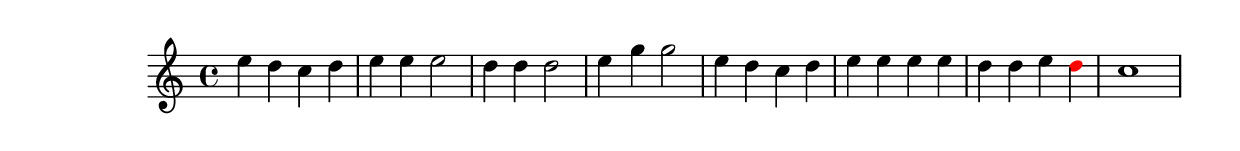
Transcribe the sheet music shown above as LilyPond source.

\version "2.18.2"
\language "english"

\header {
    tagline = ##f
}

\layout {}

\paper {}

\score {
    \new Staff
    {
        {   % measure
            \time 4/4
            \tweak color #black
            e''4
            \tweak color #black
            d''4
            \tweak color #black
            c''4
            \tweak color #black
            d''4
        }   % measure
        {   % measure
            \tweak color #black
            e''4
            \tweak color #black
            e''4
            \tweak color #black
            e''2
        }   % measure
        {   % measure
            \tweak color #black
            d''4
            \tweak color #black
            d''4
            \tweak color #black
            d''2
        }   % measure
        {   % measure
            \tweak color #black
            e''4
            \tweak color #black
            g''4
            \tweak color #black
            g''2
        }   % measure
        {   % measure
            \tweak color #black
            e''4
            \tweak color #black
            d''4
            \tweak color #black
            c''4
            \tweak color #black
            d''4
        }   % measure
        {   % measure
            \tweak color #black
            e''4
            \tweak color #black
            e''4
            \tweak color #black
            e''4
            \tweak color #black
            e''4
        }   % measure
        {   % measure
            \tweak color #black
            d''4
            \tweak color #black
            d''4
            \tweak color #black
            e''4
            \tweak color #red
            d''4
        }   % measure
        {   % measure
            c''1
        }   % measure
    }
}